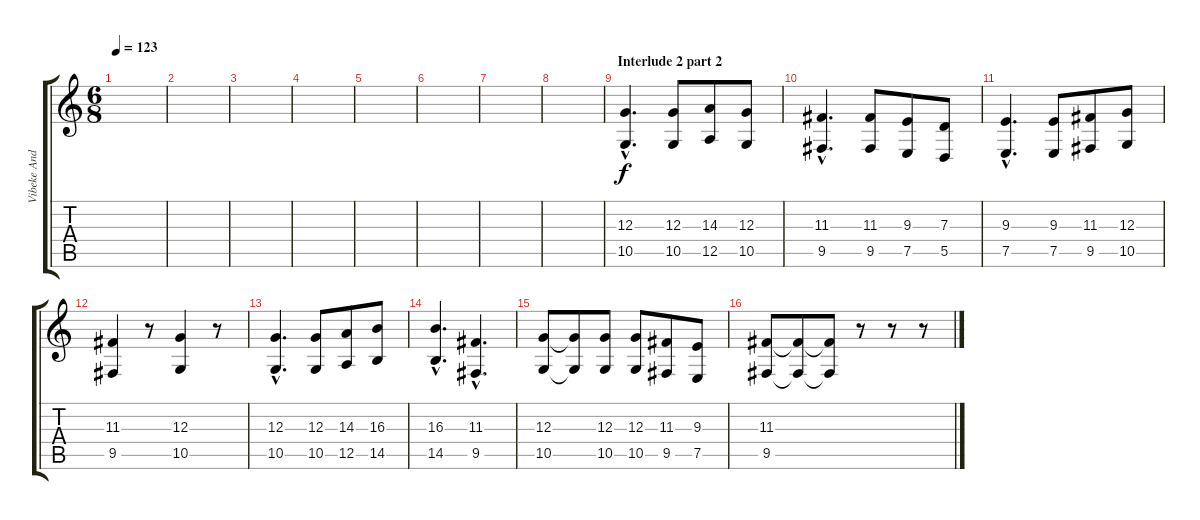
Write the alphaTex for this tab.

\track ("Vibeke And Choir" "Vibeke And") {instrument choiraahs}
\staff {score tabs}
\tuning (E4 B3 G3 D3 A2 E2) {hide}
\ts (6 8)
\tempo 123
\clef g2
\ks c
|
|
|
|
|
|
|
|
\section ("" "Interlude 2 part 2")
(12.3{hac} 10.5{hac}).4{d} (12.3 10.5).8 (14.3 12.5).8 (12.3 10.5).8 |
(11.3{hac} 9.5{hac}).4{d} (11.3 9.5).8 (9.3 7.5).8 (7.3 5.5).8 |
(9.3{hac} 7.5{hac}).4{d} (9.3 7.5).8 (11.3 9.5).8 (12.3 10.5).8 |
(11.3 9.5).4 r.8 (12.3 10.5).4 r.8 |
(12.3{hac} 10.5{hac}).4{d} (12.3 10.5).8 (14.3 12.5).8 (16.3 14.5).8 |
(16.3{hac} 14.5{hac}).4{d} (11.3{hac} 9.5{hac}).4{d} |
(12.3 10.5).8 (12.3{t} 10.5{t}).8 (12.3 10.5).8 (12.3 10.5).8 (11.3 9.5).8 (9.3 7.5).8 |
(11.3 9.5).8 (11.3{t} 9.5{t}).8 (11.3{t} 9.5{t}).8 r.8 r.8 r.8
